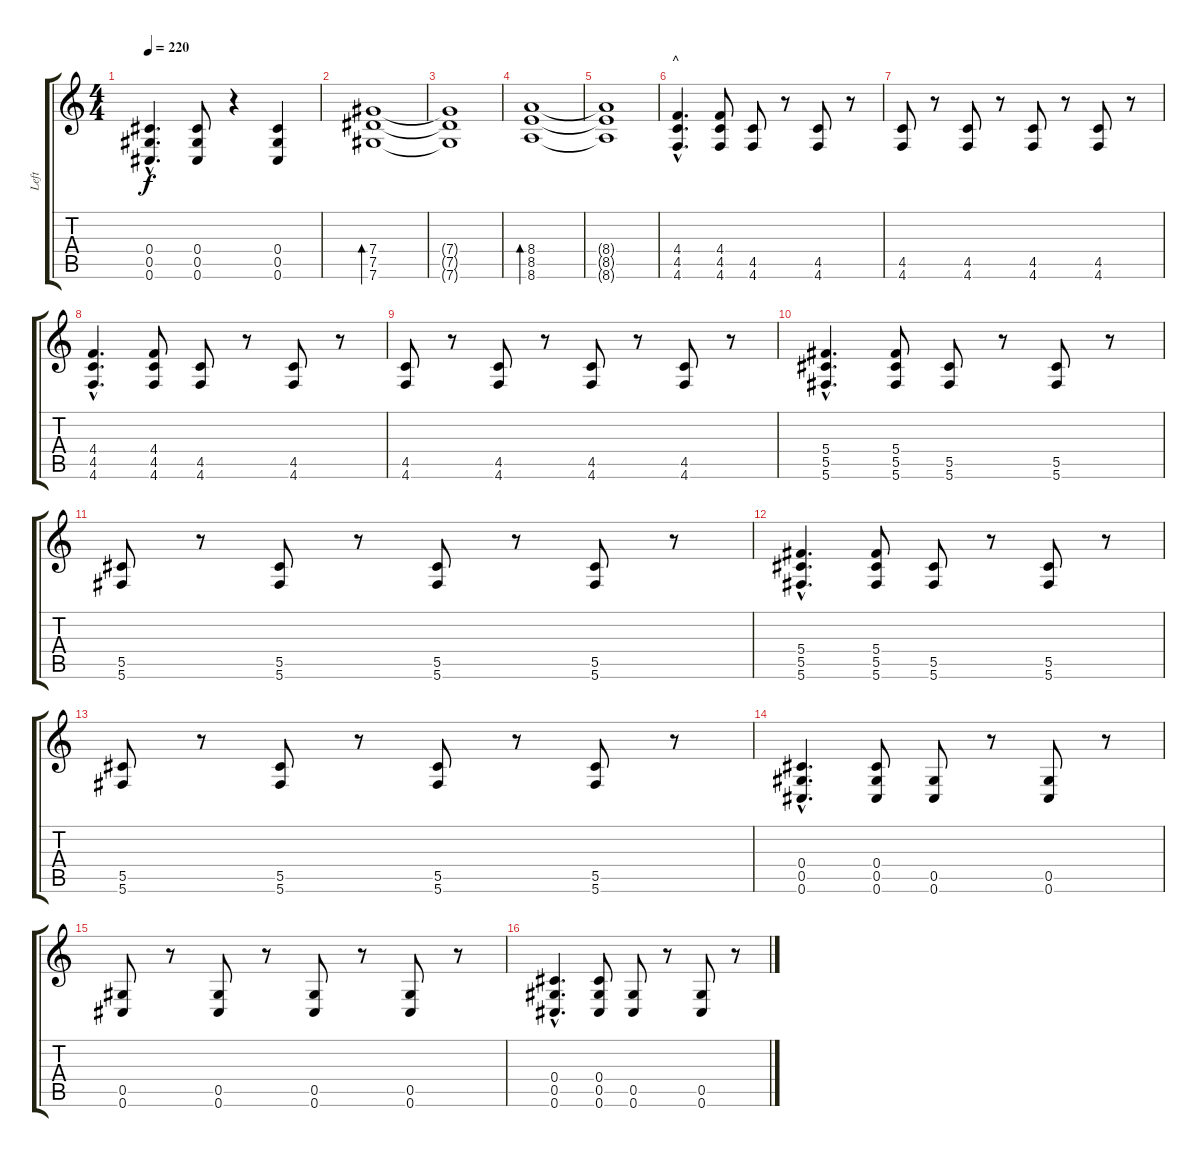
\track ("Left" "Left") {instrument distortionguitar}
\staff {score tabs}
\tuning (Eb4 Bb3 Gb3 Db3 Ab2 Db2) {hide}
\ts (4 4)
\tempo 220
\clef g2
\ks c
(0.4{hac} 0.5{hac} 0.6{hac}).4{d dy f} (0.4 0.5 0.6).8 r.4 (0.4 0.5 0.6).4 |
(7.4 7.5 7.6).1{bd 240} |
(7.4{t} 7.5{t} 7.6{t}).1 |
(8.4 8.5 8.6).1{bd 240} |
(8.4{t} 8.5{t} 8.6{t}).1 |
\section ("" "^")
(4.4{hac} 4.5{hac} 4.6{hac}).4{d} (4.4 4.5 4.6).8 (4.5 4.6).8 r.8 (4.5 4.6).8 r.8 |
(4.5 4.6).8 r.8 (4.5 4.6).8 r.8 (4.5 4.6).8 r.8 (4.5 4.6).8 r.8 |
(4.4{hac} 4.5{hac} 4.6{hac}).4{d} (4.4 4.5 4.6).8 (4.5 4.6).8 r.8 (4.5 4.6).8 r.8 |
(4.5 4.6).8 r.8 (4.5 4.6).8 r.8 (4.5 4.6).8 r.8 (4.5 4.6).8 r.8 |
(5.4{hac} 5.5{hac} 5.6{hac}).4{d} (5.4 5.5 5.6).8 (5.5 5.6).8 r.8 (5.5 5.6).8 r.8 |
(5.5 5.6).8 r.8 (5.5 5.6).8 r.8 (5.5 5.6).8 r.8 (5.5 5.6).8 r.8 |
(5.4{hac} 5.5{hac} 5.6{hac}).4{d} (5.4 5.5 5.6).8 (5.5 5.6).8 r.8 (5.5 5.6).8 r.8 |
(5.5 5.6).8 r.8 (5.5 5.6).8 r.8 (5.5 5.6).8 r.8 (5.5 5.6).8 r.8 |
(0.4{hac} 0.5{hac} 0.6{hac}).4{d} (0.4 0.5 0.6).8 (0.5 0.6).8 r.8 (0.5 0.6).8 r.8 |
(0.5 0.6).8 r.8 (0.5 0.6).8 r.8 (0.5 0.6).8 r.8 (0.5 0.6).8 r.8 |
(0.4{hac} 0.5{hac} 0.6{hac}).4{d} (0.4 0.5 0.6).8 (0.5 0.6).8 r.8 (0.5 0.6).8 r.8
